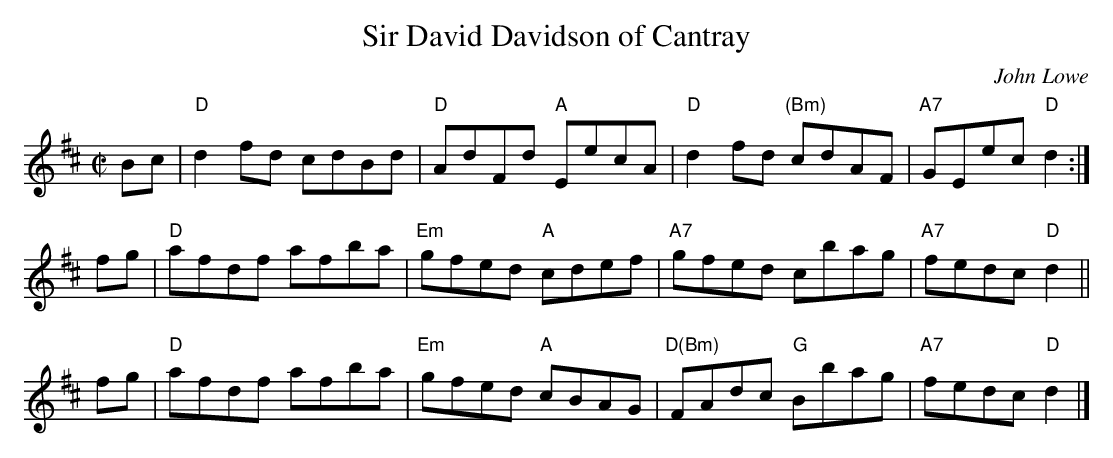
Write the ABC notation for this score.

X:1
T: Sir David Davidson of Cantray
C: John Lowe
M: C|
L: 1/8
K: D
Bc | "D"d2fd cdBd |  "D"AdFd "A"EecA |   "D"d2fd "(Bm)"cdAF | "A7"GEec "D"d2 :|
fg | "D"afdf afba | "Em"gfed "A"cdef |   "A7"gfed      cbag | "A7"fedc "D"d2 ||
fg | "D"afdf afba | "Em"gfed "A"cBAG |"D(Bm)"FAdc   "G"Bbag | "A7"fedc "D"d2 |]
